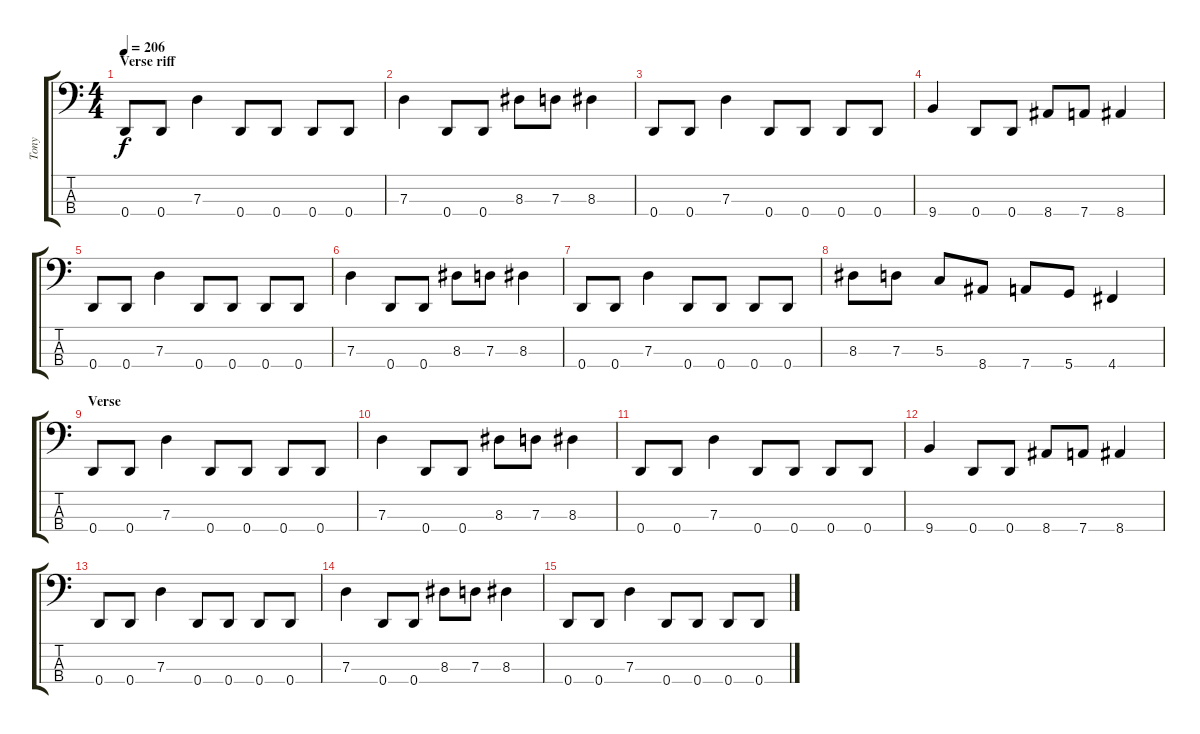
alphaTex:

\track ("Tony" "Tony") {instrument electricbasspick}
\staff {score tabs}
\tuning (F2 C2 G1 D1) {hide}
\ts (4 4)
\section ("" "Verse riff")
\tempo 206
\clef f4
\ks c
0.4.8{dy f} 0.4.8 7.3.4 0.4.8 0.4.8 0.4.8 0.4.8 |
7.3.4 0.4.8 0.4.8 8.3.8 7.3.8 8.3.4 |
0.4.8 0.4.8 7.3.4 0.4.8 0.4.8 0.4.8 0.4.8 |
9.4.4 0.4.8 0.4.8 8.4.8 7.4.8 8.4.4 |
0.4.8 0.4.8 7.3.4 0.4.8 0.4.8 0.4.8 0.4.8 |
7.3.4 0.4.8 0.4.8 8.3.8 7.3.8 8.3.4 |
0.4.8 0.4.8 7.3.4 0.4.8 0.4.8 0.4.8 0.4.8 |
8.3.8 7.3.8 5.3.8 8.4.8 7.4.8 5.4.8 4.4.4 |
\section ("" "Verse")
0.4.8 0.4.8 7.3.4 0.4.8 0.4.8 0.4.8 0.4.8 |
7.3.4 0.4.8 0.4.8 8.3.8 7.3.8 8.3.4 |
0.4.8 0.4.8 7.3.4 0.4.8 0.4.8 0.4.8 0.4.8 |
9.4.4 0.4.8 0.4.8 8.4.8 7.4.8 8.4.4 |
0.4.8 0.4.8 7.3.4 0.4.8 0.4.8 0.4.8 0.4.8 |
7.3.4 0.4.8 0.4.8 8.3.8 7.3.8 8.3.4 |
0.4.8 0.4.8 7.3.4 0.4.8 0.4.8 0.4.8 0.4.8
